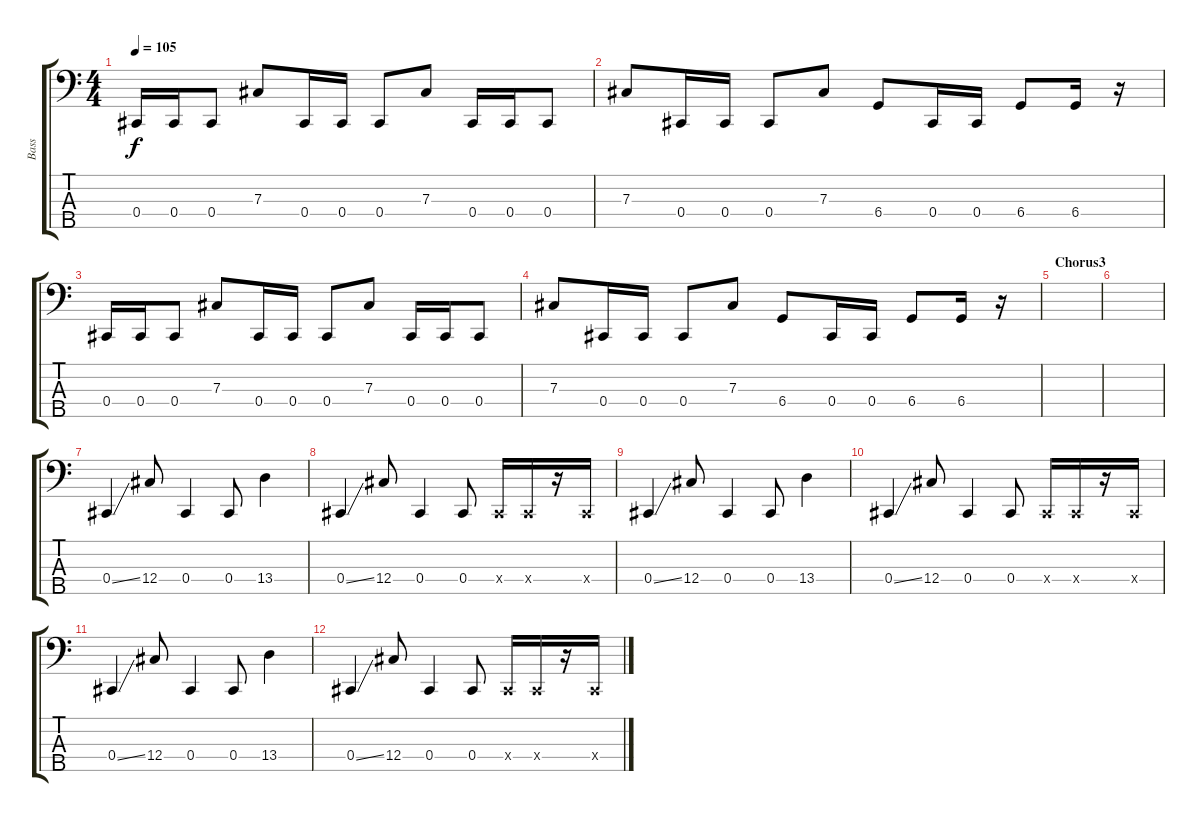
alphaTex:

\track ("Bass" "Bass") {instrument electricbassfinger}
\staff {score tabs}
\tuning (E2 B1 Gb1 Db1 Bb0) {hide}
\ts (4 4)
\tempo 105
\clef f4
\ks c
0.4.16{dy f} 0.4.16 0.4.8 7.3.8 0.4.16 0.4.16 0.4.8 7.3.8 0.4.16 0.4.16 0.4.8 |
7.3.8 0.4.16 0.4.16 0.4.8 7.3.8 6.4.8 0.4.16 0.4.16 6.4.8 6.4.16 r.16 |
0.4.16 0.4.16 0.4.8 7.3.8 0.4.16 0.4.16 0.4.8 7.3.8 0.4.16 0.4.16 0.4.8 |
7.3.8 0.4.16 0.4.16 0.4.8 7.3.8 6.4.8 0.4.16 0.4.16 6.4.8 6.4.16 r.16 |
\section ("" "Chorus3")
|
|
0.4{ss}.4 12.4.8 0.4.4 0.4.8 13.4.4 |
0.4{ss}.4 12.4.8 0.4.4 0.4.8 0.4{x}.16 0.4{x}.16 r.16 0.4{x}.16 |
0.4{ss}.4 12.4.8 0.4.4 0.4.8 13.4.4 |
0.4{ss}.4 12.4.8 0.4.4 0.4.8 0.4{x}.16 0.4{x}.16 r.16 0.4{x}.16 |
0.4{ss}.4 12.4.8 0.4.4 0.4.8 13.4.4 |
0.4{ss}.4 12.4.8 0.4.4 0.4.8 0.4{x}.16 0.4{x}.16 r.16 0.4{x}.16
